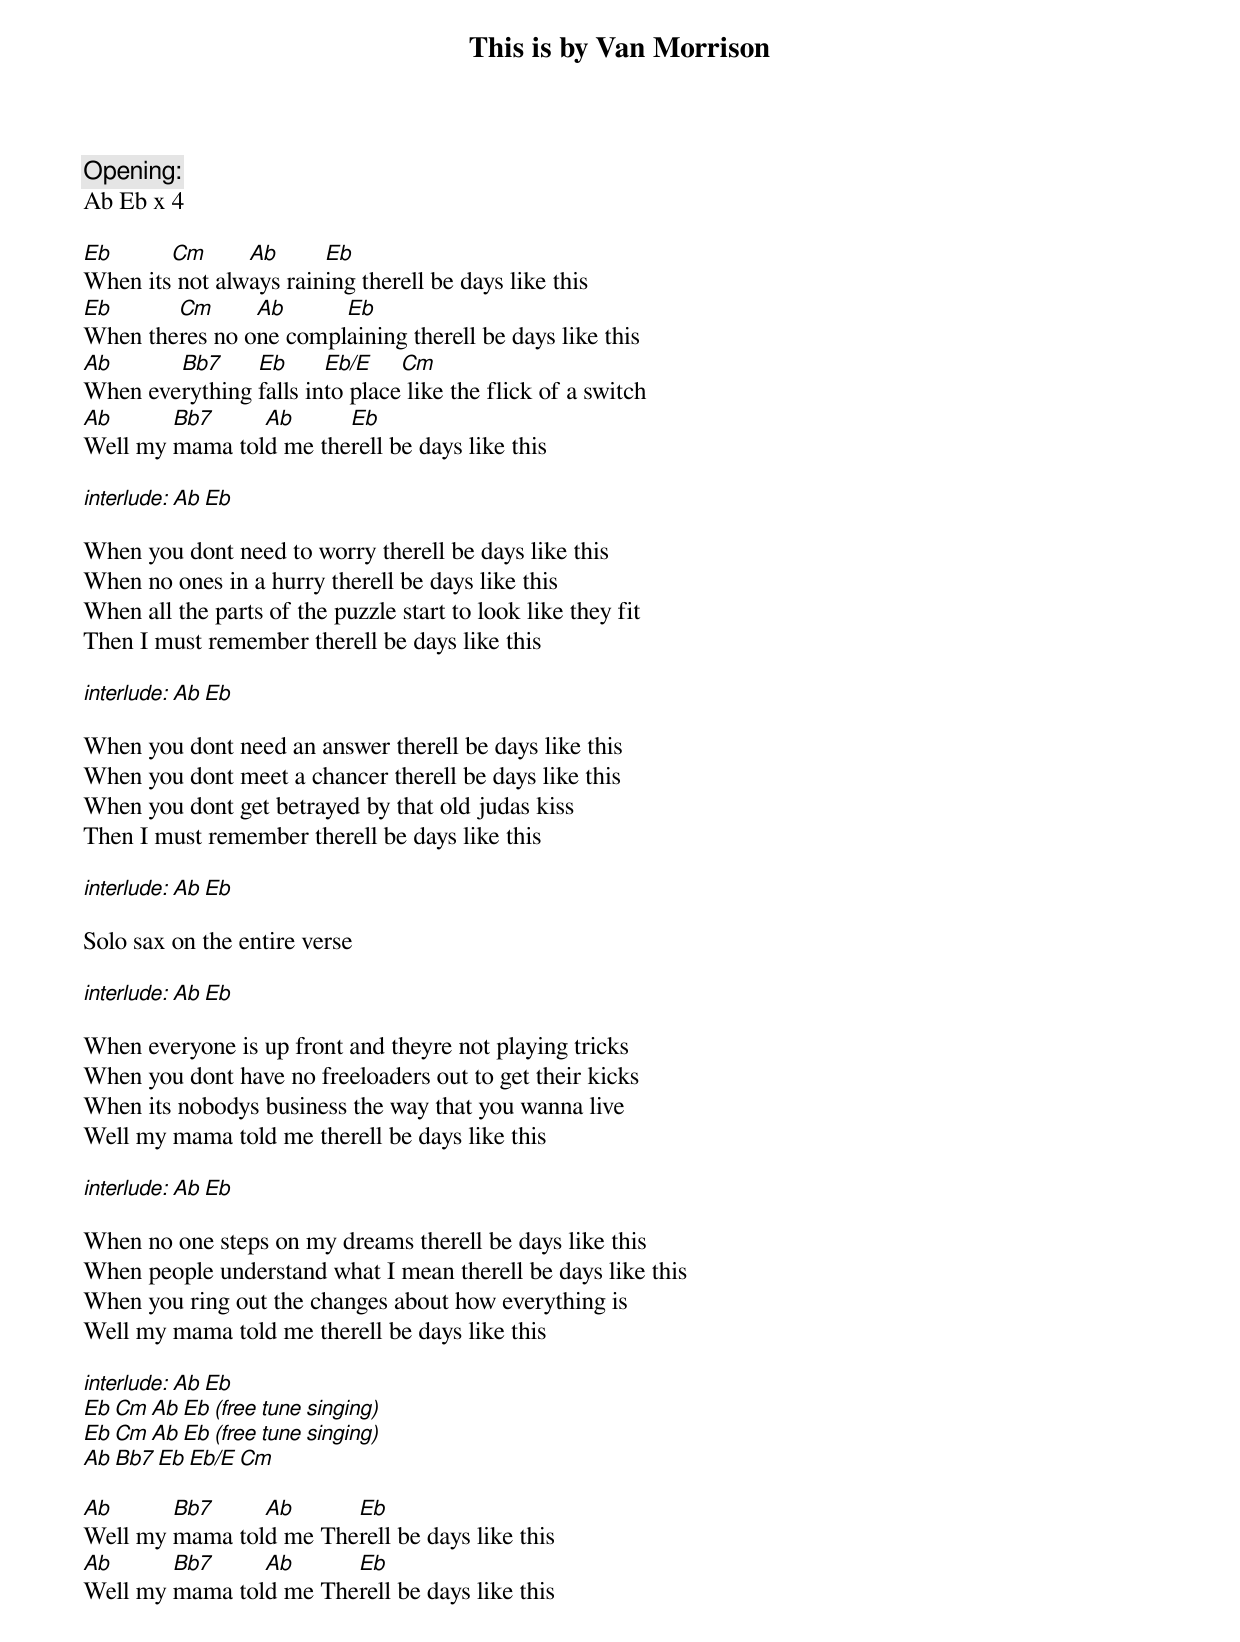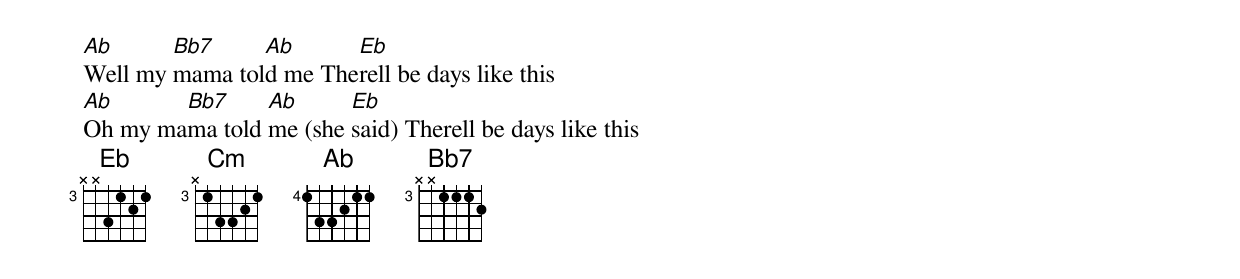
This is by Van Morrison

Opening:
Ab Eb x 4

Eb	Cm	Ab	Eb
When its not always raining therell be days like this
Eb	Cm	Ab	Eb
When theres no one complaining therell be days like this
Ab	Bb7	Eb	Eb/E	Cm
When everything falls into place like the flick of a switch
Ab	Bb7	Ab	Eb
Well my mama told me therell be days like this

interlude: Ab Eb

When you dont need to worry therell be days like this
When no ones in a hurry therell be days like this
When all the parts of the puzzle start to look like they fit
Then I must remember therell be days like this

interlude: Ab Eb

When you dont need an answer therell be days like this
When you dont meet a chancer therell be days like this
When you dont get betrayed by that old judas kiss
Then I must remember therell be days like this

interlude: Ab Eb

Solo sax on the entire verse

interlude: Ab Eb

When everyone is up front and theyre not playing tricks
When you dont have no freeloaders out to get their kicks
When its nobodys business the way that you wanna live
Well my mama told me therell be days like this

interlude: Ab Eb

When no one steps on my dreams therell be days like this
When people understand what I mean therell be days like this
When you ring out the changes about how everything is
Well my mama told me therell be days like this

interlude: Ab Eb
Eb	Cm	Ab	Eb (free tune singing)
Eb	Cm	Ab	Eb (free tune singing)
Ab	Bb7	Eb	Eb/E	Cm

Ab	Bb7	Ab	Eb
Well my mama told me Therell be days like this
Ab	Bb7	Ab	Eb
Well my mama told me Therell be days like this
Ab	Bb7	Ab	Eb
Well my mama told me Therell be days like this
Ab	Bb7	Ab	Eb
Oh my mama told me (she said) Therell be days like this
